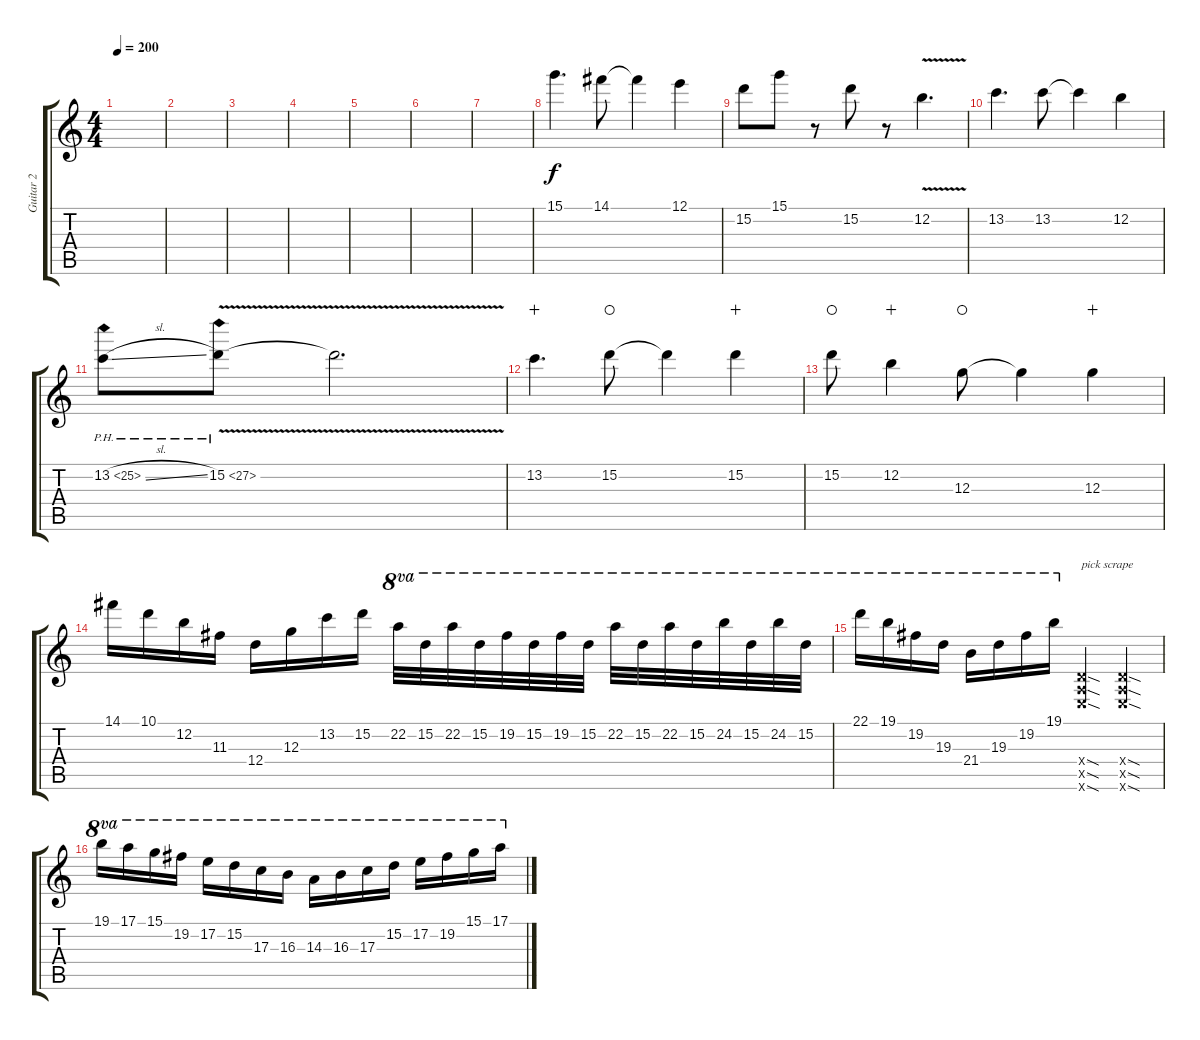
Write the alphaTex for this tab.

\track ("Guitar 2" "Guitar 2") {instrument overdrivenguitar}
\staff {score tabs}
\tuning (E4 B3 G3 D3 A2 E2) {hide}
\ts (4 4)
\tempo 200
\clef g2
\ks c
|
|
|
|
|
|
|
15.1.4{d} 14.1.8 14.1{t}.4 12.1.4 |
15.2.8 15.1.8 r.8 15.2.8 r.8 12.2{v}.4{d} |
13.2.4{d} 13.2.8 13.2{t}.4 12.2.4 |
13.2{ph 12 sl}.8 15.2{ph 12 v}.8 15.2{t}.2{d} |
13.2.4{d wahc} 15.2.8{waho} 15.2{t}.4 15.2.4{wahc} |
15.2.8{waho} 12.2.4{wahc} 12.3.8{waho} 12.3{t}.4 12.3.4{wahc} |
14.1.16 10.1.16 12.2.16 11.3.16 12.4.16 12.3.16 13.2.16 15.2.16 22.2.32{ot 8va} 15.2.32{ot 8va} 22.2.32{ot 8va} 15.2.32{ot 8va} 19.2.32{ot 8va} 15.2.32{ot 8va} 19.2.32{ot 8va} 15.2.32{ot 8va} 22.2.32{ot 8va} 15.2.32{ot 8va} 22.2.32{ot 8va} 15.2.32{ot 8va} 24.2.32{ot 8va} 15.2.32{ot 8va} 24.2.32{ot 8va} 15.2.32{ot 8va} |
22.1.16{ot 8va} 19.1.16{ot 8va} 19.2.16{ot 8va} 19.3.16{ot 8va} 21.4.16{ot 8va} 19.3.16{ot 8va} 19.2.16{ot 8va} 19.1.16{ot 8va} (0.4{sod x} 0.5{sod x} 0.6{sod x}).4{txt "pick scrape"} (0.4{sod x} 0.5{sod x} 0.6{sod x}).4 |
19.1.16{ot 8va} 17.1.16{ot 8va} 15.1.16{ot 8va} 19.2.16{ot 8va} 17.2.16{ot 8va} 15.2.16{ot 8va} 17.3.16{ot 8va} 16.3.16{ot 8va} 14.3.16{ot 8va} 16.3.16{ot 8va} 17.3.16{ot 8va} 15.2.16{ot 8va} 17.2.16{ot 8va} 19.2.16{ot 8va} 15.1.16{ot 8va} 17.1.16{ot 8va}
